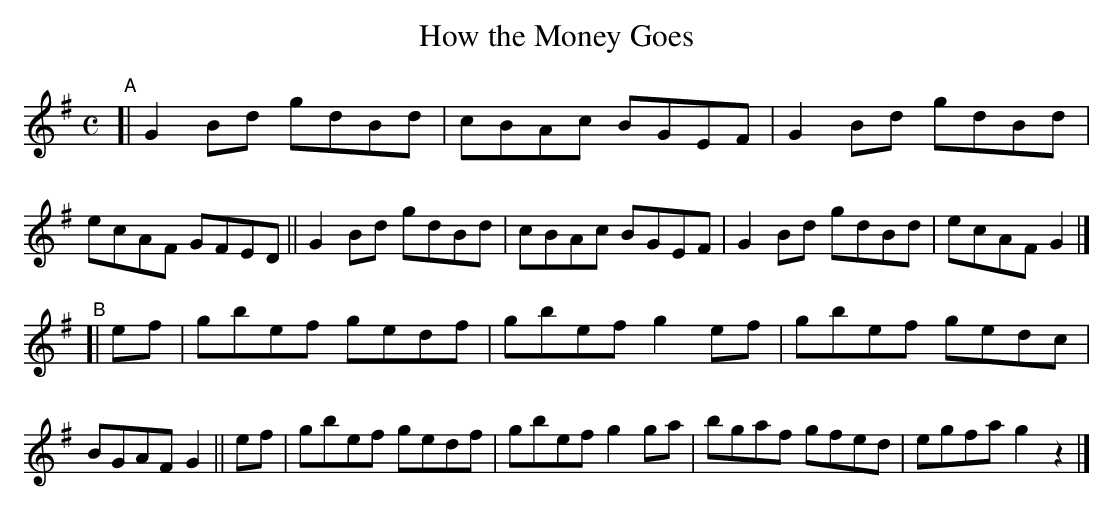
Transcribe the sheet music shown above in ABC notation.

X:1
T: How the Money Goes
M: C
L: 1/8
K: G
"^A"[| G2Bd gdBd | cBAc BGEF | G2Bd gdBd | ecAF GFED || G2Bd gdBd | cBAc BGEF | G2Bd gdBd | ecAF G2 |]
"^B"[| ef | gbef gedf | gbef g2ef | gbef gedc | BGAF G2 || ef | gbef gedf | gbef g2ga | bgaf gfed | egfa g2 z2 |]
